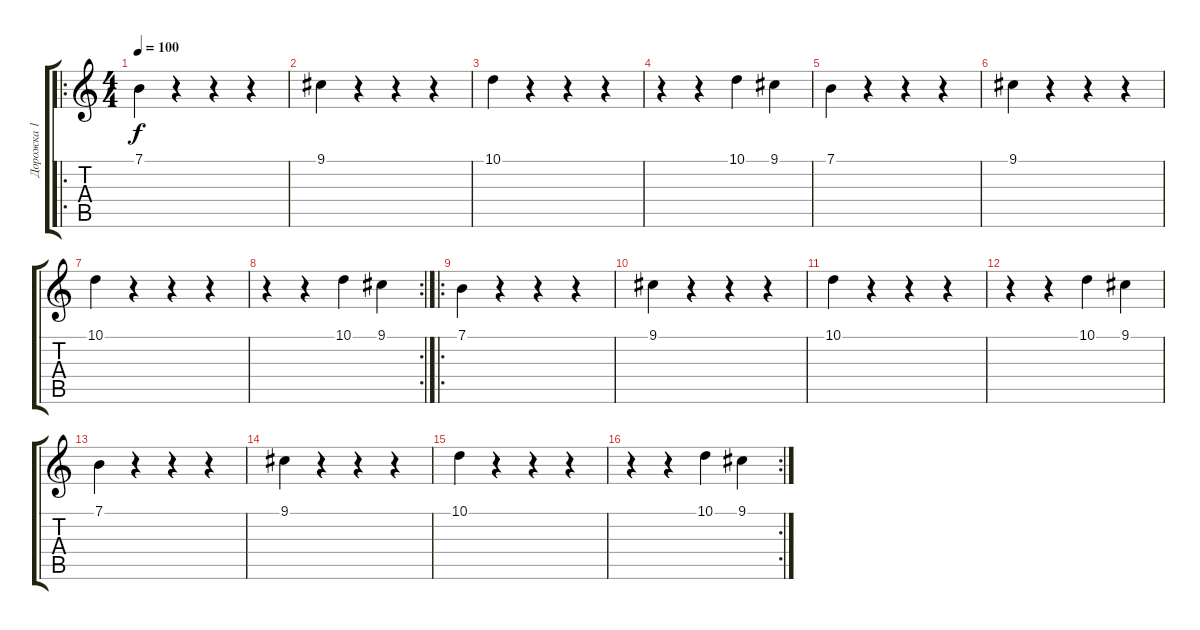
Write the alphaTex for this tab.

\track ("Дорожка 1" "Дорожка 1") {instrument kalimba}
\staff {score tabs}
\tuning (E4 B3 G3 D3 A2 E2) {hide}
\ro
\ts (4 4)
\tempo 100
\clef g2
\ks c
7.1.4{dy f} r.4 r.4 r.4 |
9.1.4 r.4 r.4 r.4 |
10.1.4 r.4 r.4 r.4 |
r.4 r.4 10.1.4 9.1.4 |
7.1.4 r.4 r.4 r.4 |
9.1.4 r.4 r.4 r.4 |
10.1.4 r.4 r.4 r.4 |
\rc 2
r.4 r.4 10.1.4 9.1.4 |
\ro
7.1.4 r.4 r.4 r.4 |
9.1.4 r.4 r.4 r.4 |
10.1.4 r.4 r.4 r.4 |
r.4 r.4 10.1.4 9.1.4 |
7.1.4 r.4 r.4 r.4 |
9.1.4 r.4 r.4 r.4 |
10.1.4 r.4 r.4 r.4 |
\rc 2
r.4 r.4 10.1.4 9.1.4
